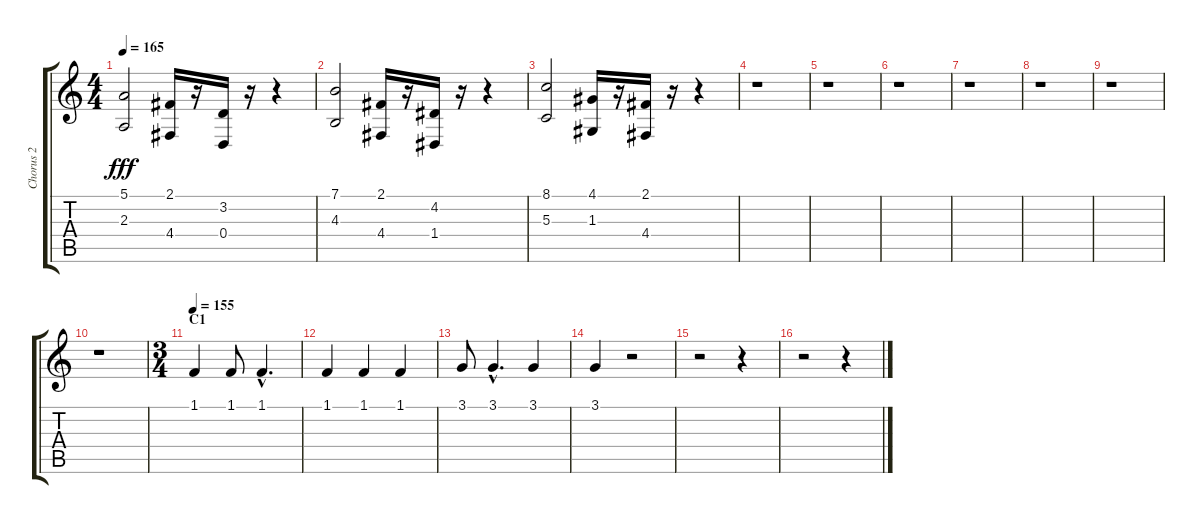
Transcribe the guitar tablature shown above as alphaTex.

\track ("Chorus 2" "Chorus 2") {instrument choiraahs}
\staff {score tabs}
\tuning (E4 B3 G3 D3 A2 E2) {hide}
\ts (4 4)
\tempo 165
\clef g2
\ks c
(5.1 2.3).2{dy fff} (2.1 4.4).16 r.16 (3.2 0.4).16 r.16 r.4 |
(7.1 4.3).2 (2.1 4.4).16 r.16 (4.2 1.4).16 r.16 r.4 |
(8.1 5.3).2 (4.1 1.3).16 r.16 (2.1 4.4).16 r.16 r.4 |
r.1 |
r.1 |
r.1 |
r.1 |
r.1 |
r.1 |
r.1 |
\ts (3 4)
\section ("" "C1")
\tempo 155
1.1.4 1.1.8 1.1{hac}.4{d} |
1.1.4 1.1.4 1.1.4 |
3.1.8 3.1{hac}.4{d} 3.1.4 |
3.1.4 r.2 |
r.2 r.4 |
r.2 r.4
